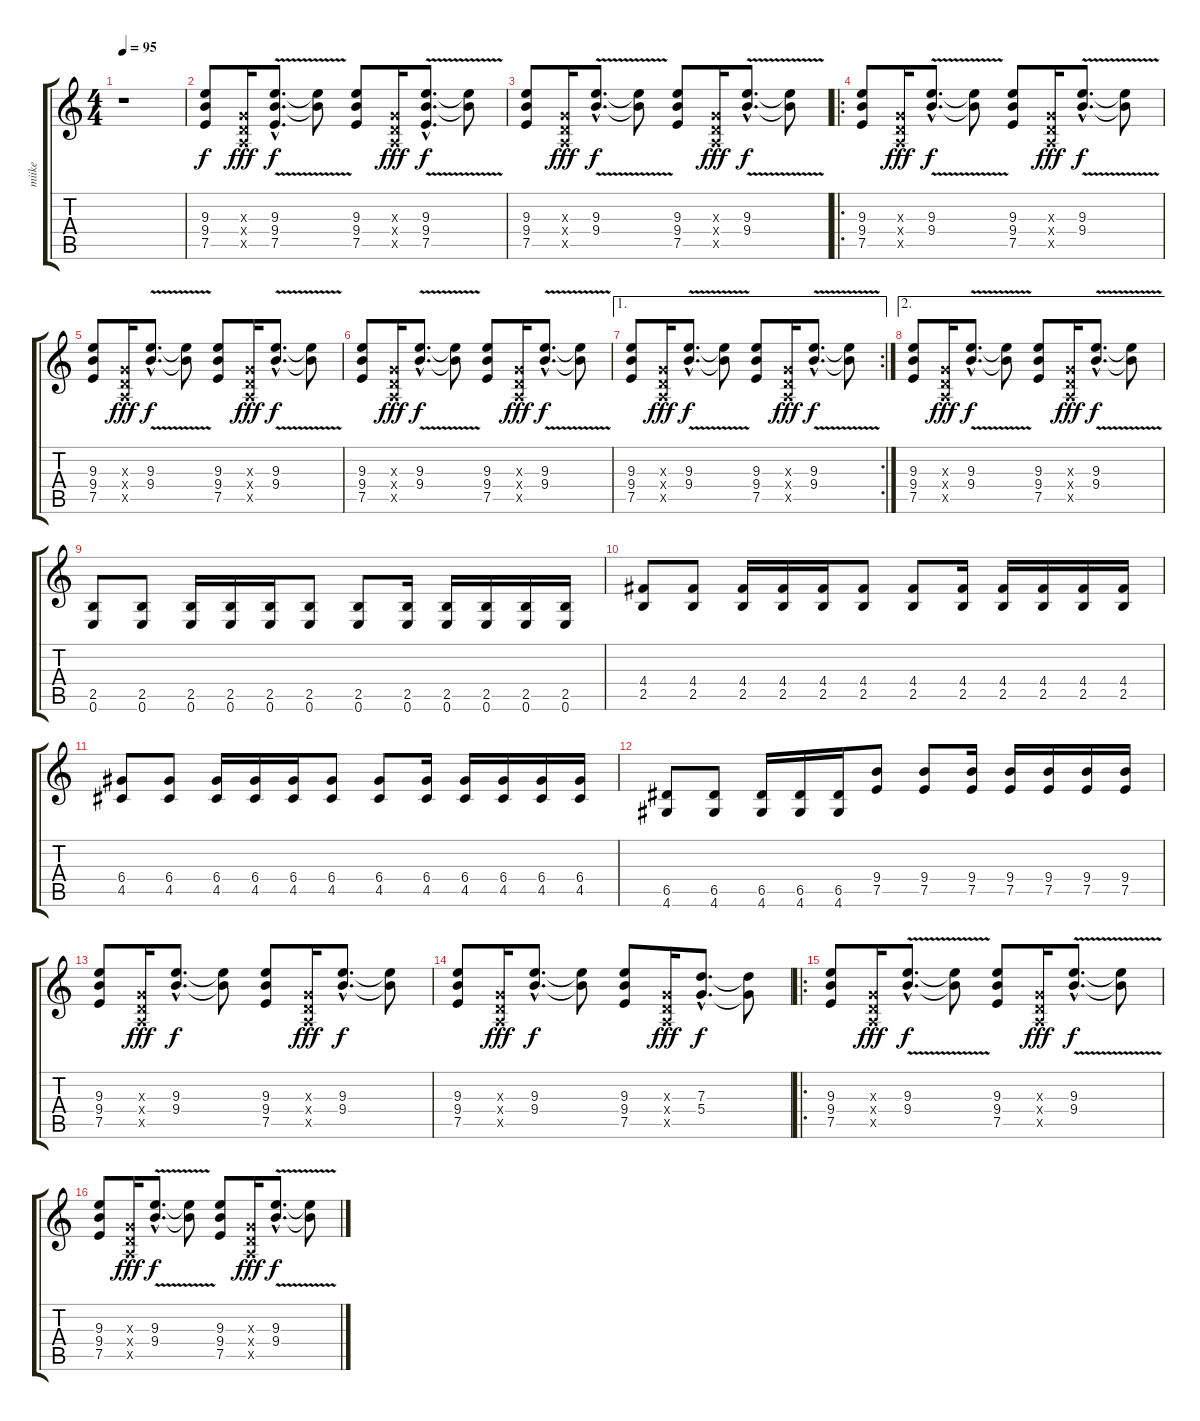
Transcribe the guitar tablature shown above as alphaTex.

\track ("miike" "miike") {instrument overdrivenguitar}
\staff {score tabs}
\tuning (E4 B3 G3 D3 A2 E2) {hide}
\ts (4 4)
\tempo 95
\clef g2
\ks c
r.1{dy f instrument overdrivenguitar} |
(9.3 9.4 7.5).8 (0.3{x} 0.4{x} 0.5{x}).16{dy fff} (9.3{v hac} 9.4{v hac} 7.5{hac}).8{d dy f} (9.3{t} 9.4{t}).8 (9.3 9.4 7.5).8 (0.3{x} 0.4{x} 0.5{x}).16{dy fff} (9.3{v hac} 9.4{v hac} 7.5{hac}).8{d dy f} (9.3{t} 9.4{t}).8 |
(9.3 9.4 7.5).8 (0.3{x} 0.4{x} 0.5{x}).16{dy fff} (9.3{v hac} 9.4{v hac}).8{d dy f} (9.3{t} 9.4{t}).8 (9.3 9.4 7.5).8 (0.3{x} 0.4{x} 0.5{x}).16{dy fff} (9.3{v hac} 9.4{v hac}).8{d dy f} (9.3{t} 9.4{t}).8 |
\ro
(9.3 9.4 7.5).8{volume 6} (0.3{x} 0.4{x} 0.5{x}).16{dy fff} (9.3{v hac} 9.4{v hac}).8{d dy f} (9.3{t} 9.4{t}).8 (9.3 9.4 7.5).8 (0.3{x} 0.4{x} 0.5{x}).16{dy fff} (9.3{v hac} 9.4{v hac}).8{d dy f} (9.3{t} 9.4{t}).8 |
(9.3 9.4 7.5).8 (0.3{x} 0.4{x} 0.5{x}).16{dy fff} (9.3{v hac} 9.4{v hac}).8{d dy f} (9.3{t} 9.4{t}).8 (9.3 9.4 7.5).8 (0.3{x} 0.4{x} 0.5{x}).16{dy fff} (9.3{v hac} 9.4{v hac}).8{d dy f} (9.3{t} 9.4{t}).8 |
(9.3 9.4 7.5).8 (0.3{x} 0.4{x} 0.5{x}).16{dy fff} (9.3{v hac} 9.4{v hac}).8{d dy f} (9.3{t} 9.4{t}).8 (9.3 9.4 7.5).8 (0.3{x} 0.4{x} 0.5{x}).16{dy fff} (9.3{v hac} 9.4{v hac}).8{d dy f} (9.3{t} 9.4{t}).8 |
\ae 1
\rc 2
(9.3 9.4 7.5).8 (0.3{x} 0.4{x} 0.5{x}).16{dy fff} (9.3{v hac} 9.4{v hac}).8{d dy f} (9.3{t} 9.4{t}).8 (9.3 9.4 7.5).8 (0.3{x} 0.4{x} 0.5{x}).16{dy fff} (9.3{v hac} 9.4{v hac}).8{d dy f} (9.3{t} 9.4{t}).8 |
\ae 2
(9.3 9.4 7.5).8 (0.3{x} 0.4{x} 0.5{x}).16{dy fff} (9.3{v hac} 9.4{v hac}).8{d dy f} (9.3{t} 9.4{t}).8 (9.3 9.4 7.5).8 (0.3{x} 0.4{x} 0.5{x}).16{dy fff} (9.3{v hac} 9.4{v hac}).8{d dy f} (9.3{t} 9.4{t}).8 |
(2.5 0.6).8{volume 11} (2.5 0.6).8 (2.5 0.6).16 (2.5 0.6).16 (2.5 0.6).16 (2.5 0.6).8 (2.5 0.6).8 (2.5 0.6).16 (2.5 0.6).16 (2.5 0.6).16 (2.5 0.6).16 (2.5 0.6).16 |
(4.4 2.5).8 (4.4 2.5).8 (4.4 2.5).16 (4.4 2.5).16 (4.4 2.5).16 (4.4 2.5).8 (4.4 2.5).8 (4.4 2.5).16 (4.4 2.5).16 (4.4 2.5).16 (4.4 2.5).16 (4.4 2.5).16 |
(6.4 4.5).8 (6.4 4.5).8 (6.4 4.5).16 (6.4 4.5).16 (6.4 4.5).16 (6.4 4.5).8 (6.4 4.5).8 (6.4 4.5).16 (6.4 4.5).16 (6.4 4.5).16 (6.4 4.5).16 (6.4 4.5).16 |
(6.5 4.6).8 (6.5 4.6).8 (6.5 4.6).16 (6.5 4.6).16 (6.5 4.6).16 (9.4 7.5).8 (9.4 7.5).8 (9.4 7.5).16 (9.4 7.5).16 (9.4 7.5).16 (9.4 7.5).16 (9.4 7.5).16 |
(9.3 9.4 7.5).8 (0.3{x} 0.4{x} 0.5{x}).16{dy fff} (9.3{hac} 9.4{hac}).8{d dy f} (9.3{t} 9.4{t}).8 (9.3 9.4 7.5).8 (0.3{x} 0.4{x} 0.5{x}).16{dy fff} (9.3{hac} 9.4{hac}).8{d dy f} (9.3{t} 9.4{t}).8 |
(9.3 9.4 7.5).8 (0.3{x} 0.4{x} 0.5{x}).16{dy fff} (9.3{hac} 9.4{hac}).8{d dy f} (9.3{t} 9.4{t}).8 (9.3 9.4 7.5).8 (0.3{x} 0.4{x} 0.5{x}).16{dy fff} (7.3{hac} 5.4{hac}).8{d dy f} (7.3{t} 5.4{t}).8 |
\ro
(9.3 9.4 7.5).8{volume 6} (0.3{x} 0.4{x} 0.5{x}).16{dy fff} (9.3{v hac} 9.4{v hac}).8{d dy f} (9.3{t} 9.4{t}).8 (9.3 9.4 7.5).8 (0.3{x} 0.4{x} 0.5{x}).16{dy fff} (9.3{v hac} 9.4{v hac}).8{d dy f} (9.3{t} 9.4{t}).8 |
(9.3 9.4 7.5).8 (0.3{x} 0.4{x} 0.5{x}).16{dy fff} (9.3{v hac} 9.4{v hac}).8{d dy f} (9.3{t} 9.4{t}).8 (9.3 9.4 7.5).8 (0.3{x} 0.4{x} 0.5{x}).16{dy fff} (9.3{v hac} 9.4{v hac}).8{d dy f} (9.3{t} 9.4{t}).8
